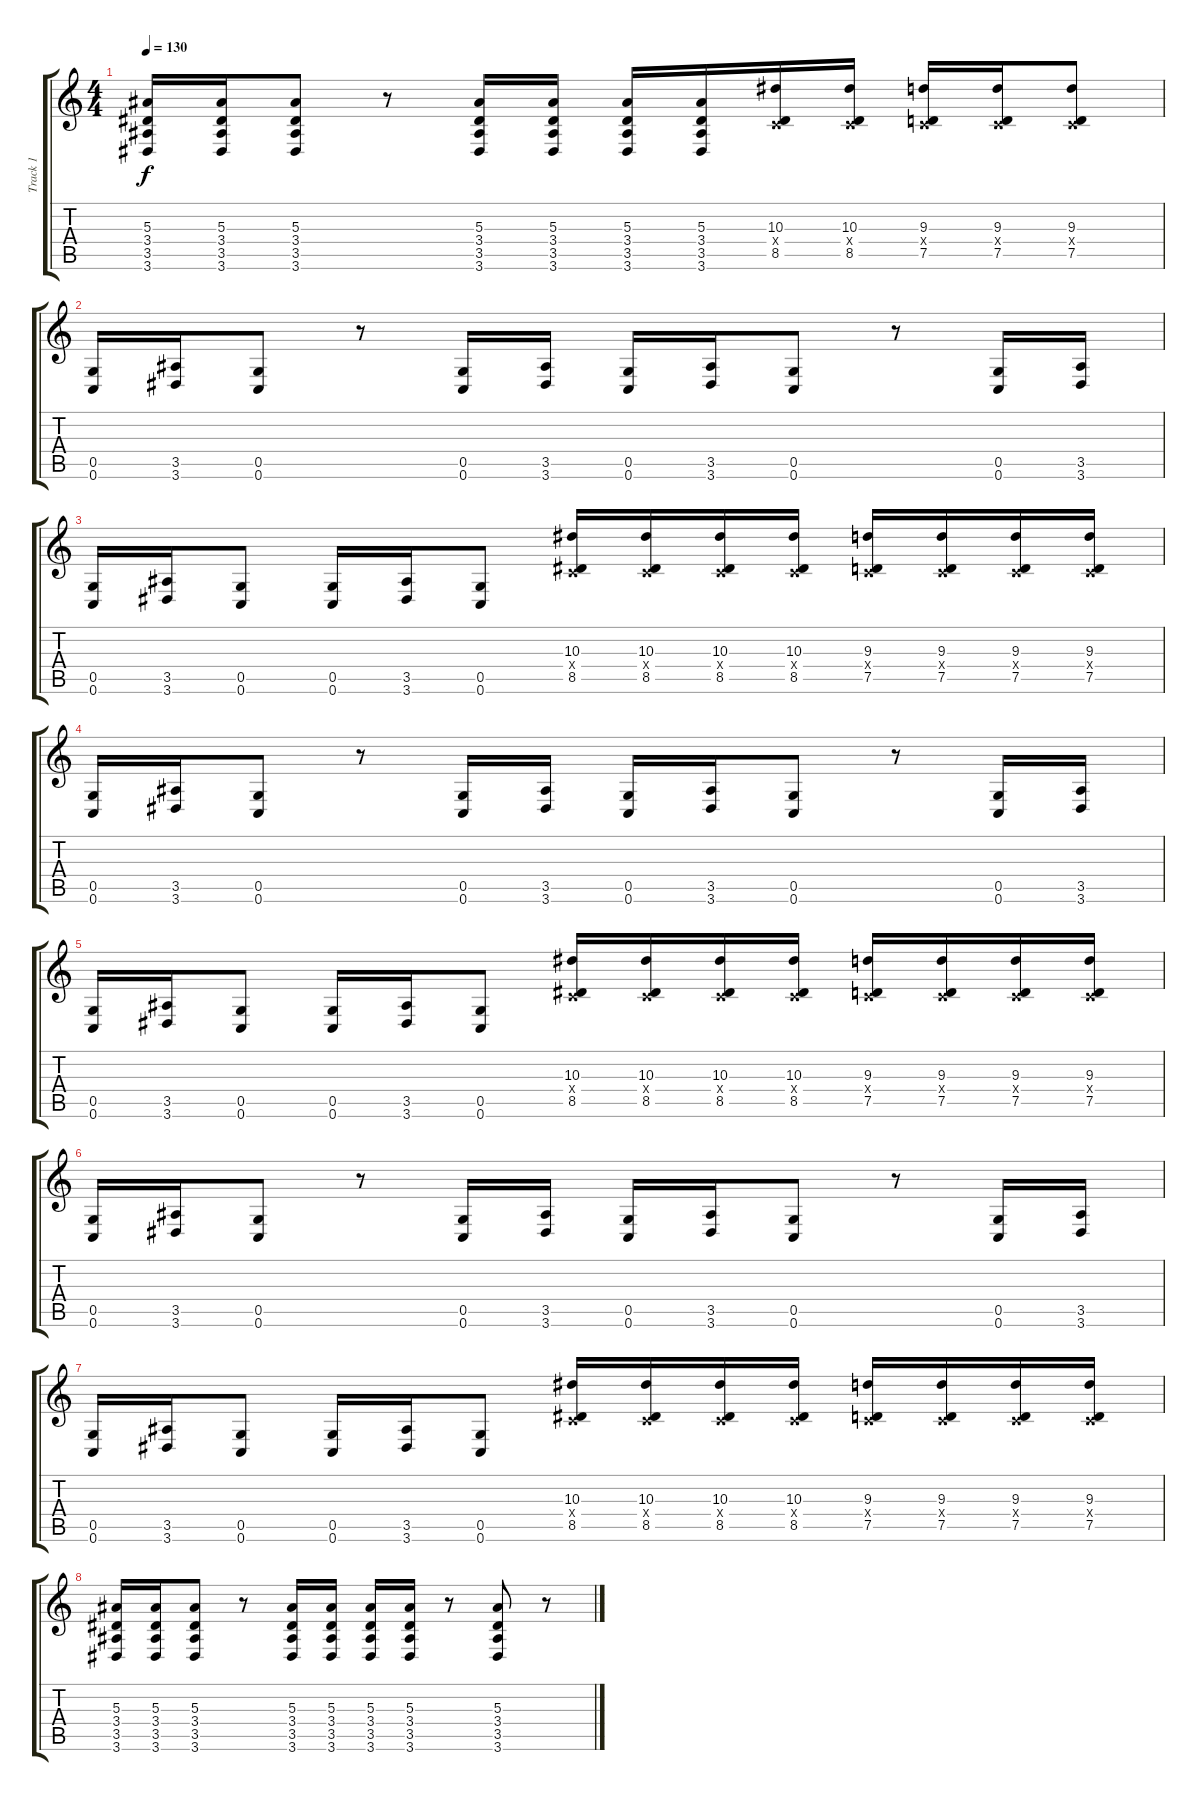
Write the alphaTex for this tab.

\track ("Track 1" "Track 1") {instrument distortionguitar}
\staff {score tabs}
\tuning (D4 A3 F3 C3 G2 C2) {hide}
\ts (4 4)
\tempo 130
\clef g2
\ks c
(5.3 3.4 3.5 3.6).16{dy f} (5.3 3.4 3.5 3.6).16 (5.3 3.4 3.5 3.6).8 r.8 (5.3 3.4 3.5 3.6).16 (5.3 3.4 3.5 3.6).16 (5.3 3.4 3.5 3.6).16 (5.3 3.4 3.5 3.6).16 (10.3 0.4{x} 8.5).16 (10.3 0.4{x} 8.5).16 (9.3 0.4{x} 7.5).16 (9.3 0.4{x} 7.5).16 (9.3 0.4{x} 7.5).8 |
(0.5 0.6).16 (3.5 3.6).16 (0.5 0.6).8 r.8 (0.5 0.6).16 (3.5 3.6).16 (0.5 0.6).16 (3.5 3.6).16 (0.5 0.6).8 r.8 (0.5 0.6).16 (3.5 3.6).16 |
(0.5 0.6).16 (3.5 3.6).16 (0.5 0.6).8 (0.5 0.6).16 (3.5 3.6).16 (0.5 0.6).8 (10.3 0.4{x} 8.5).16 (10.3 0.4{x} 8.5).16 (10.3 0.4{x} 8.5).16 (10.3 0.4{x} 8.5).16 (9.3 0.4{x} 7.5).16 (9.3 0.4{x} 7.5).16 (9.3 0.4{x} 7.5).16 (9.3 0.4{x} 7.5).16 |
(0.5 0.6).16 (3.5 3.6).16 (0.5 0.6).8 r.8 (0.5 0.6).16 (3.5 3.6).16 (0.5 0.6).16 (3.5 3.6).16 (0.5 0.6).8 r.8 (0.5 0.6).16 (3.5 3.6).16 |
(0.5 0.6).16 (3.5 3.6).16 (0.5 0.6).8 (0.5 0.6).16 (3.5 3.6).16 (0.5 0.6).8 (10.3 0.4{x} 8.5).16 (10.3 0.4{x} 8.5).16 (10.3 0.4{x} 8.5).16 (10.3 0.4{x} 8.5).16 (9.3 0.4{x} 7.5).16 (9.3 0.4{x} 7.5).16 (9.3 0.4{x} 7.5).16 (9.3 0.4{x} 7.5).16 |
(0.5 0.6).16 (3.5 3.6).16 (0.5 0.6).8 r.8 (0.5 0.6).16 (3.5 3.6).16 (0.5 0.6).16 (3.5 3.6).16 (0.5 0.6).8 r.8 (0.5 0.6).16 (3.5 3.6).16 |
(0.5 0.6).16 (3.5 3.6).16 (0.5 0.6).8 (0.5 0.6).16 (3.5 3.6).16 (0.5 0.6).8 (10.3 0.4{x} 8.5).16 (10.3 0.4{x} 8.5).16 (10.3 0.4{x} 8.5).16 (10.3 0.4{x} 8.5).16 (9.3 0.4{x} 7.5).16 (9.3 0.4{x} 7.5).16 (9.3 0.4{x} 7.5).16 (9.3 0.4{x} 7.5).16 |
(5.3 3.4 3.5 3.6).16 (5.3 3.4 3.5 3.6).16 (5.3 3.4 3.5 3.6).8 r.8 (5.3 3.4 3.5 3.6).16 (5.3 3.4 3.5 3.6).16 (5.3 3.4 3.5 3.6).16 (5.3 3.4 3.5 3.6).16 r.8 (5.3 3.4 3.5 3.6).8 r.8
